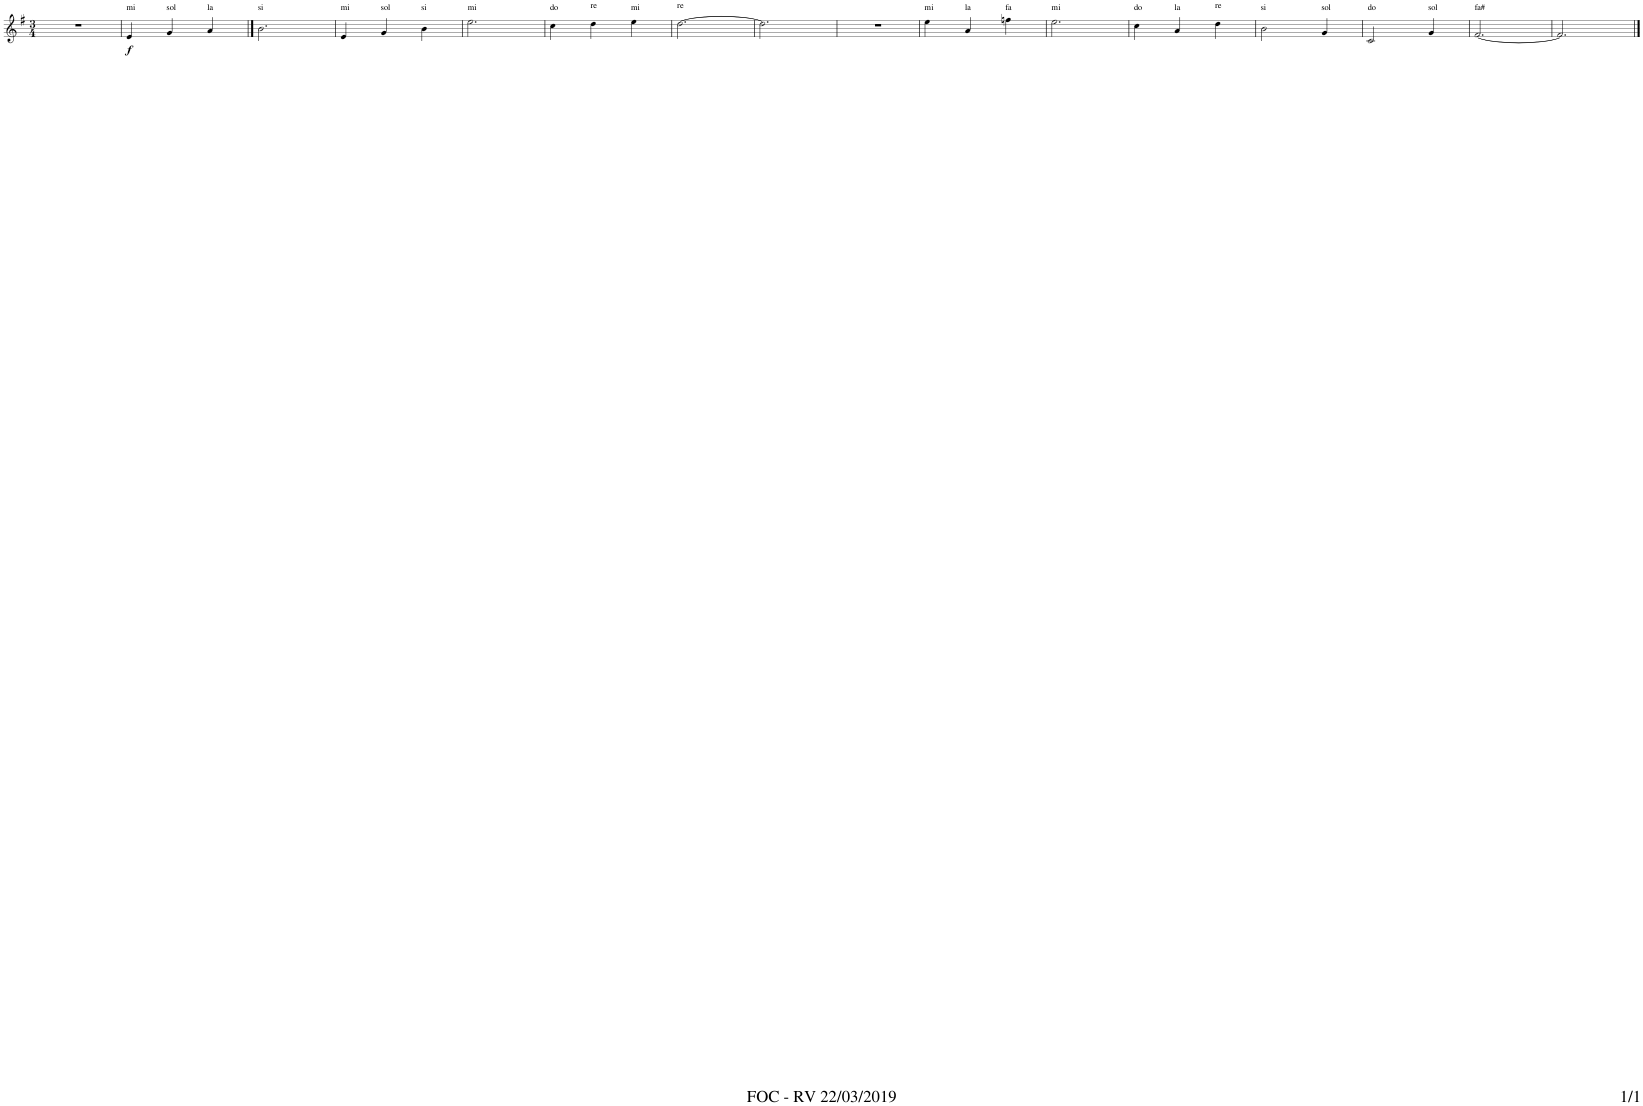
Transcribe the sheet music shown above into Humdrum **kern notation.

**kern	**dynam
*part1	*part1
*staff1	*staff1
*I"Tp1@	*
*I'Tp1@	*
*clefG2	*
*Trd1c2	*
*k[f#]	*
*M3/4	*
=1	=1
2.r	.
=2	=2
!LO:TX:a:t=mi	!
!	!LO:DY:b
4e/	f
!LO:TX:a:t=sol	!
4g/	.
!LO:TX:a:t=la	!
4a/	.
==3	==3
!LO:TX:a:t=si	!
2.b\	.
=4	=4
!LO:TX:a:t=mi	!
4e/	.
!LO:TX:a:t=sol	!
4g/	.
!LO:TX:a:t=si	!
4b\	.
=5	=5
!LO:TX:a:t=mi	!
2.ee\	.
=6	=6
!LO:TX:a:t=do	!
4cc\	.
!LO:TX:a:t=re	!
4dd\	.
!LO:TX:a:t=mi	!
4ee\	.
=7	=7
!LO:TX:a:t=re	!
[2.dd\	.
=8	=8
2.dd\]	.
=9	=9
2.r	.
=10	=10
!LO:TX:a:t=mi	!
4ee\	.
!LO:TX:a:t=la	!
4a/	.
!LO:TX:a:t=fa	!
4ffn\	.
=11	=11
!LO:TX:a:t=mi	!
2.ee\	.
=12	=12
!LO:TX:a:t=do	!
4cc\	.
!LO:TX:a:t=la	!
4a/	.
!LO:TX:a:t=re	!
4dd\	.
=13	=13
!LO:TX:a:t=si	!
2b\	.
!LO:TX:a:t=sol	!
4g/	.
=14	=14
!LO:TX:a:t=do	!
2c/	.
!LO:TX:a:t=sol	!
4g/	.
=15	=15
!LO:TX:a:t=fa#	!
[2.f#/	.
=16	=16
2.f#/]	.
==	==
*-	*-
